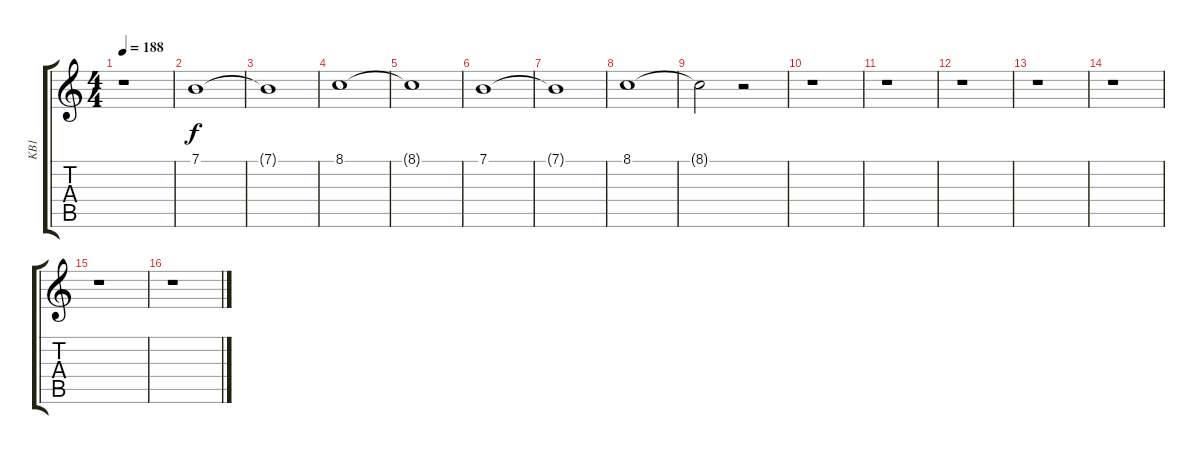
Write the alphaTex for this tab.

\track ("KB1" "KB1") {instrument drawbarorgan}
\staff {score tabs}
\tuning (E4 B3 G3 D3 A2 E2) {hide}
\ts (4 4)
\tempo 188
\clef g2
\ks c
r.1{dy f instrument drawbarorgan} |
7.1.1{volume 12} |
7.1{t}.1 |
8.1.1 |
8.1{t}.1 |
7.1.1 |
7.1{t}.1 |
8.1.1 |
8.1{t}.2 r.2 |
r.1 |
r.1 |
r.1 |
r.1 |
r.1 |
r.1 |
r.1
